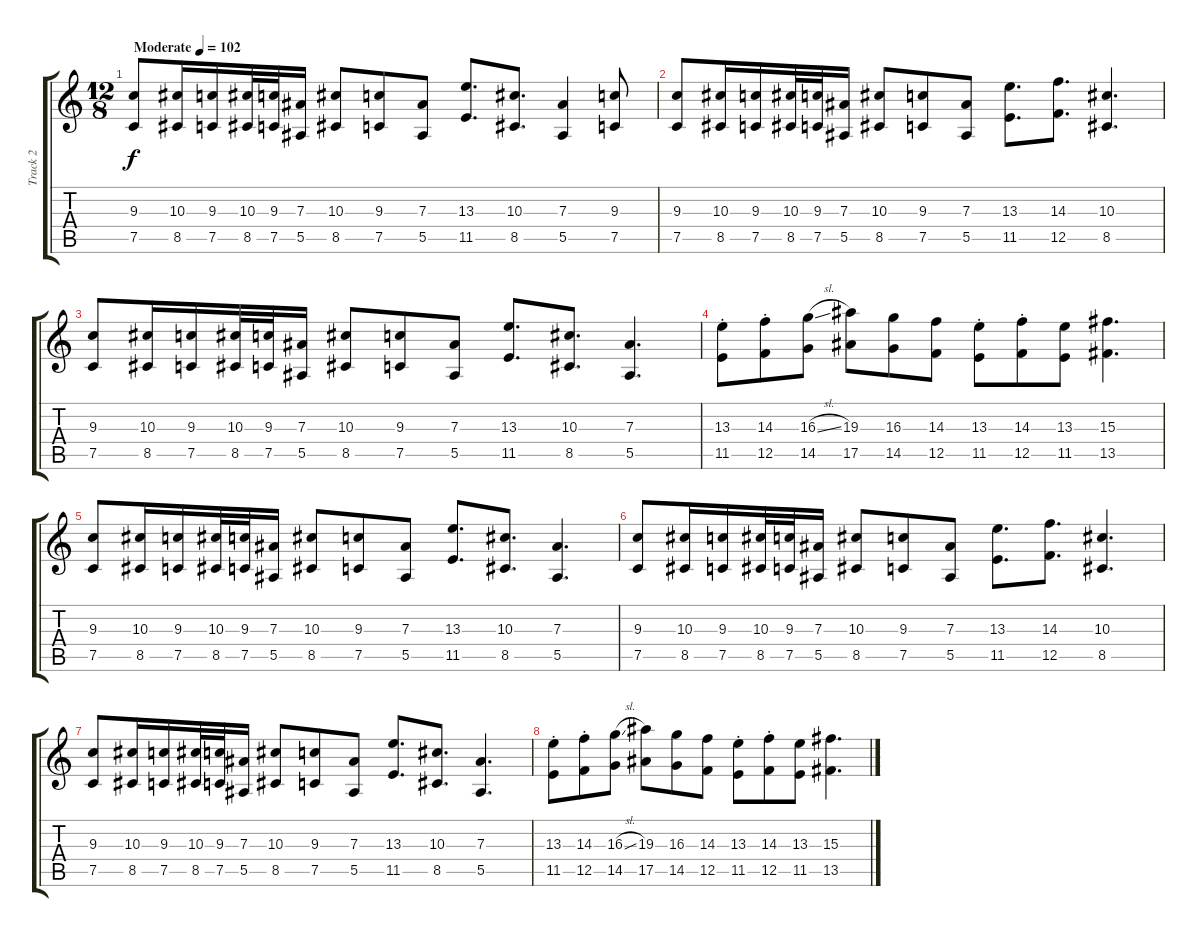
\track ("Track 2" "Track 2") {instrument acousticguitarsteel}
\staff {score tabs}
\tuning (C4 G3 Eb3 Bb2 F2 C2) {hide}
\ts (12 8)
\tempo (102 "Moderate")
\clef g2
\ks c
(9.3 7.5).8{dy f instrument acousticguitarsteel} (10.3 8.5).16 (9.3 7.5).16 (10.3 8.5).32 (9.3 7.5).32 (7.3 5.5).16 (10.3 8.5).8 (9.3 7.5).8 (7.3 5.5).8 (13.3 11.5).8{d} (10.3 8.5).8{d} (7.3 5.5).4 (9.3 7.5).8 |
(9.3 7.5).8 (10.3 8.5).16 (9.3 7.5).16 (10.3 8.5).32 (9.3 7.5).32 (7.3 5.5).16 (10.3 8.5).8 (9.3 7.5).8 (7.3 5.5).8 (13.3 11.5).8{d} (14.3 12.5).8{d} (10.3 8.5).4{d} |
(9.3 7.5).8 (10.3 8.5).16 (9.3 7.5).16 (10.3 8.5).32 (9.3 7.5).32 (7.3 5.5).16 (10.3 8.5).8 (9.3 7.5).8 (7.3 5.5).8 (13.3 11.5).8{d} (10.3 8.5).8{d} (7.3 5.5).4{d} |
(13.3{st} 11.5).8 (14.3{st} 12.5).8 (16.3{sl} 14.5).8 (19.3 17.5).8 (16.3 14.5).8 (14.3 12.5).8 (13.3{st} 11.5).8 (14.3{st} 12.5).8 (13.3 11.5).8 (15.3 13.5).4{d} |
(9.3 7.5).8 (10.3 8.5).16 (9.3 7.5).16 (10.3 8.5).32 (9.3 7.5).32 (7.3 5.5).16 (10.3 8.5).8 (9.3 7.5).8 (7.3 5.5).8 (13.3 11.5).8{d} (10.3 8.5).8{d} (7.3 5.5).4{d} |
(9.3 7.5).8 (10.3 8.5).16 (9.3 7.5).16 (10.3 8.5).32 (9.3 7.5).32 (7.3 5.5).16 (10.3 8.5).8 (9.3 7.5).8 (7.3 5.5).8 (13.3 11.5).8{d} (14.3 12.5).8{d} (10.3 8.5).4{d} |
(9.3 7.5).8 (10.3 8.5).16 (9.3 7.5).16 (10.3 8.5).32 (9.3 7.5).32 (7.3 5.5).16 (10.3 8.5).8 (9.3 7.5).8 (7.3 5.5).8 (13.3 11.5).8{d} (10.3 8.5).8{d} (7.3 5.5).4{d} |
(13.3{st} 11.5).8 (14.3{st} 12.5).8 (16.3{sl} 14.5).8 (19.3 17.5).8 (16.3 14.5).8 (14.3 12.5).8 (13.3{st} 11.5).8 (14.3{st} 12.5).8 (13.3 11.5).8 (15.3 13.5).4{d}
